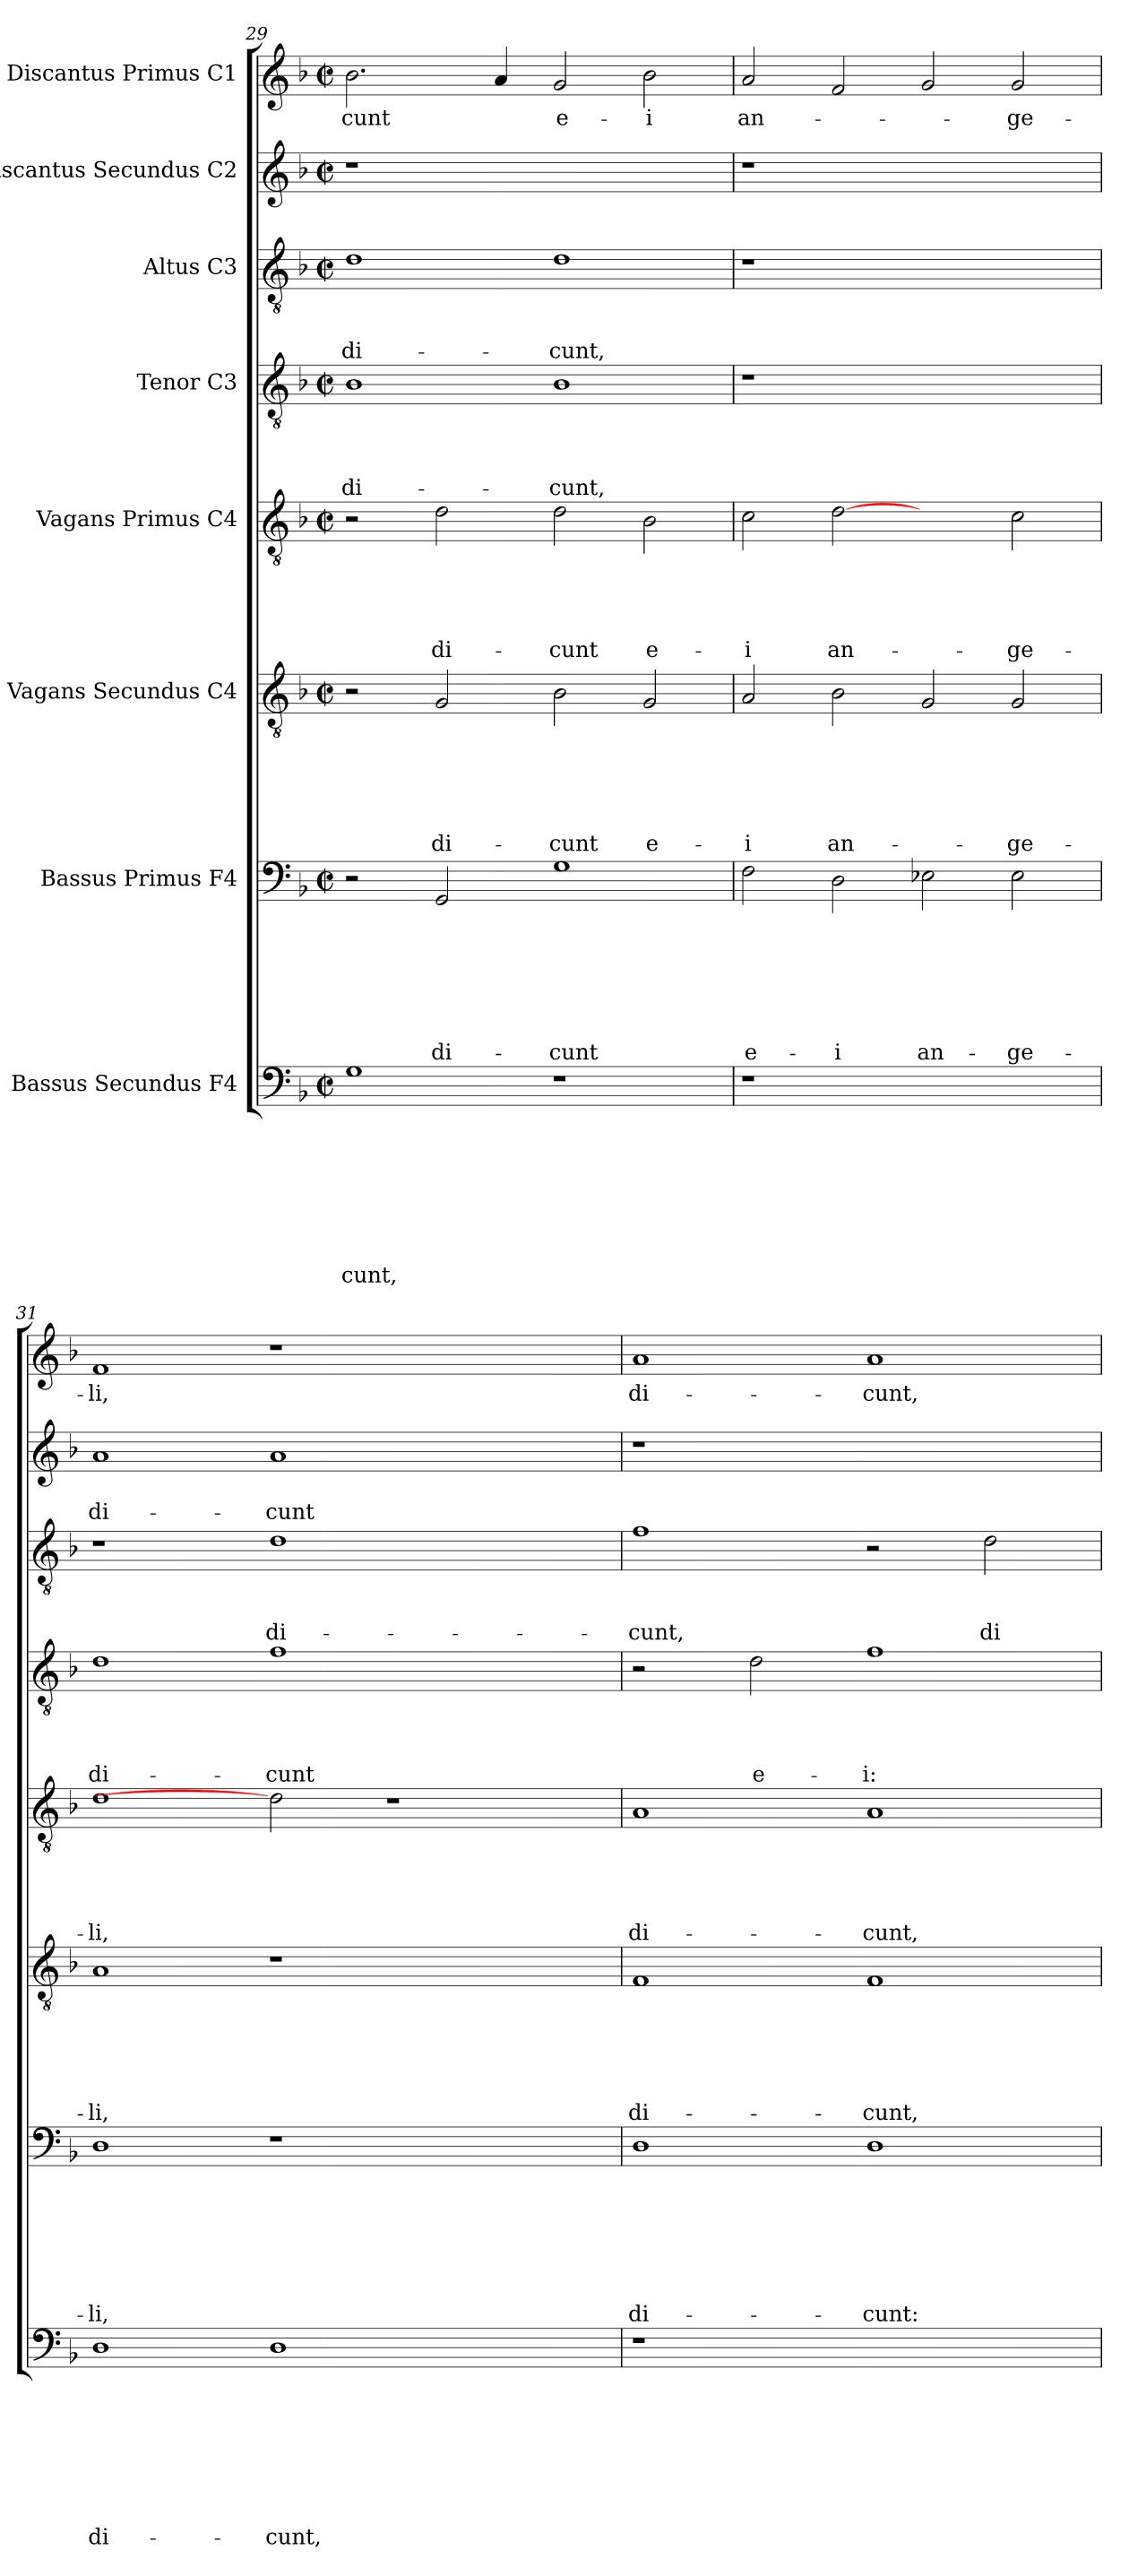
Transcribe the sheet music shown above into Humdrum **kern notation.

**kern	**text	**text	**text	**text	**text	**text	**text	**text	**kern	**text	**text	**text	**text	**text	**text	**text	**kern	**text	**text	**text	**text	**text	**text	**kern	**text	**text	**text	**text	**text	**kern	**text	**text	**text	**text	**kern	**text	**text	**text	**kern	**text	**text	**kern	**text
*part8	*part8	*part8	*part8	*part8	*part8	*part8	*part8	*part8	*part7	*part7	*part7	*part7	*part7	*part7	*part7	*part7	*part6	*part6	*part6	*part6	*part6	*part6	*part6	*part5	*part5	*part5	*part5	*part5	*part5	*part4	*part4	*part4	*part4	*part4	*part3	*part3	*part3	*part3	*part2	*part2	*part2	*part1	*part1
*staff8	*staff8	*staff8	*staff8	*staff8	*staff8	*staff8	*staff8	*staff8	*staff7	*staff7	*staff7	*staff7	*staff7	*staff7	*staff7	*staff7	*staff6	*staff6	*staff6	*staff6	*staff6	*staff6	*staff6	*staff5	*staff5	*staff5	*staff5	*staff5	*staff5	*staff4	*staff4	*staff4	*staff4	*staff4	*staff3	*staff3	*staff3	*staff3	*staff2	*staff2	*staff2	*staff1	*staff1
*I"Bassus  Secundus F4	*	*	*	*	*	*	*	*	*I"Bassus  Primus  F4	*	*	*	*	*	*	*	*I"Vagans  Secundus C4	*	*	*	*	*	*	*I"Vagans  Primus  C4	*	*	*	*	*	*I"Tenor C3	*	*	*	*	*I"Altus C3	*	*	*	*I"Discantus  Secundus C2	*	*	*I"Discantus  Primus C1	*
*clefF4	*	*	*	*	*	*	*	*	*clefF4	*	*	*	*	*	*	*	*clefGv2	*	*	*	*	*	*	*clefGv2	*	*	*	*	*	*clefGv2	*	*	*	*	*clefGv2	*	*	*	*clefG2	*	*	*clefG2	*
*k[b-]	*	*	*	*	*	*	*	*	*k[b-]	*	*	*	*	*	*	*	*k[b-]	*	*	*	*	*	*	*k[b-]	*	*	*	*	*	*k[b-]	*	*	*	*	*k[b-]	*	*	*	*k[b-]	*	*	*k[b-]	*
*F:	*	*	*	*	*	*	*	*	*F:	*	*	*	*	*	*	*	*F:	*	*	*	*	*	*	*F:	*	*	*	*	*	*F:	*	*	*	*	*F:	*	*	*	*F:	*	*	*F:	*
*M2/2	*	*	*	*	*	*	*	*	*M2/2	*	*	*	*	*	*	*	*M2/2	*	*	*	*	*	*	*M2/2	*	*	*	*	*	*M2/2	*	*	*	*	*M2/2	*	*	*	*M2/2	*	*	*M2/2	*
*met(c|)	*	*	*	*	*	*	*	*	*met(c|)	*	*	*	*	*	*	*	*met(c|)	*	*	*	*	*	*	*met(c|)	*	*	*	*	*	*met(c|)	*	*	*	*	*met(c|)	*	*	*	*met(c|)	*	*	*met(c|)	*
=29	=29	=29	=29	=29	=29	=29	=29	=29	=29	=29	=29	=29	=29	=29	=29	=29	=29	=29	=29	=29	=29	=29	=29	=29	=29	=29	=29	=29	=29	=29	=29	=29	=29	=29	=29	=29	=29	=29	=29	=29	=29	=29	=29
1G	.	.	.	.	.	.	.	-cunt,	2r	.	.	.	.	.	.	.	2r	.	.	.	.	.	.	2r	.	.	.	.	.	1B-	.	.	.	di-	1d	.	.	di-	1r	.	.	2.b-\	-cunt
.	.	.	.	.	.	.	.	.	2GG/	.	.	.	.	.	.	di-	2G/	.	.	.	.	.	di-	2d\	.	.	.	.	di-	.	.	.	.	.	.	.	.	.	.	.	.	.	.
.	.	.	.	.	.	.	.	.	.	.	.	.	.	.	.	.	.	.	.	.	.	.	.	.	.	.	.	.	.	.	.	.	.	.	.	.	.	.	.	.	.	4a/	.
1r	.	.	.	.	.	.	.	.	1G	.	.	.	.	.	.	-cunt	2B-\	.	.	.	.	.	-cunt	2d\	.	.	.	.	-cunt	1B-	.	.	.	-cunt,	1d	.	.	-cunt,	1ryy	.	.	2g/	e-
.	.	.	.	.	.	.	.	.	.	.	.	.	.	.	.	.	2G/	.	.	.	.	.	e-	2B-\	.	.	.	.	e-	.	.	.	.	.	.	.	.	.	.	.	.	2b-\	-i
=30	=30	=30	=30	=30	=30	=30	=30	=30	=30	=30	=30	=30	=30	=30	=30	=30	=30	=30	=30	=30	=30	=30	=30	=30	=30	=30	=30	=30	=30	=30	=30	=30	=30	=30	=30	=30	=30	=30	=30	=30	=30	=30	=30
1r	.	.	.	.	.	.	.	.	2F\	.	.	.	.	.	.	e-	2A/	.	.	.	.	.	-i	2c\	.	.	.	.	-i	1r	.	.	.	.	1r	.	.	.	1r	.	.	2a/	an-
.	.	.	.	.	.	.	.	.	2D\	.	.	.	.	.	.	-i	2B-\	.	.	.	.	.	an-	[2d	.	.	.	.	an-	.	.	.	.	.	.	.	.	.	.	.	.	2f/	.
1ryy	.	.	.	.	.	.	.	.	2E-X\	.	.	.	.	.	.	an-	2G/	.	.	.	.	.	.	2ryy	.	.	.	.	.	1ryy	.	.	.	.	1ryy	.	.	.	1ryy	.	.	2g/	.
.	.	.	.	.	.	.	.	.	2E-\	.	.	.	.	.	.	-ge-	2G/	.	.	.	.	.	-ge-	2c\	.	.	.	.	-ge-	.	.	.	.	.	.	.	.	.	.	.	.	2g/	-ge-
=31	=31	=31	=31	=31	=31	=31	=31	=31	=31	=31	=31	=31	=31	=31	=31	=31	=31	=31	=31	=31	=31	=31	=31	=31	=31	=31	=31	=31	=31	=31	=31	=31	=31	=31	=31	=31	=31	=31	=31	=31	=31	=31	=31
1D	.	.	.	.	.	.	.	di-	1D	.	.	.	.	.	.	-li,	1A	.	.	.	.	.	-li,	1d	.	.	.	.	-li,	1d	.	.	.	di-	1r	.	.	.	1a	.	di-	1f	-li,
1D	.	.	.	.	.	.	.	-cunt,	1r	.	.	.	.	.	.	.	1r	.	.	.	.	.	.	2d]	.	.	.	.	.	1f	.	.	.	-cunt	1d	.	.	di-	1a	.	-cunt	1r	.
.	.	.	.	.	.	.	.	.	.	.	.	.	.	.	.	.	.	.	.	.	.	.	.	1r	.	.	.	.	.	.	.	.	.	.	.	.	.	.	.	.	.	.	.
2ryy	.	.	.	.	.	.	.	.	2ryy	.	.	.	.	.	.	.	2ryy	.	.	.	.	.	.	.	.	.	.	.	.	2ryy	.	.	.	.	2ryy	.	.	.	2ryy	.	.	2ryy	.
=32	=32	=32	=32	=32	=32	=32	=32	=32	=32	=32	=32	=32	=32	=32	=32	=32	=32	=32	=32	=32	=32	=32	=32	=32	=32	=32	=32	=32	=32	=32	=32	=32	=32	=32	=32	=32	=32	=32	=32	=32	=32	=32	=32
1r	.	.	.	.	.	.	.	.	1D	.	.	.	.	.	.	di-	1F	.	.	.	.	.	di-	1A	.	.	.	.	di-	2r	.	.	.	.	1f	.	.	-cunt,	1r	.	.	1a	di-
.	.	.	.	.	.	.	.	.	.	.	.	.	.	.	.	.	.	.	.	.	.	.	.	.	.	.	.	.	.	2d\	.	.	.	e-	.	.	.	.	.	.	.	.	.
1ryy	.	.	.	.	.	.	.	.	1D	.	.	.	.	.	.	-cunt:	1F	.	.	.	.	.	-cunt,	1A	.	.	.	.	-cunt,	1f	.	.	.	-i:	2r	.	.	.	1ryy	.	.	1a	-cunt,
.	.	.	.	.	.	.	.	.	.	.	.	.	.	.	.	.	.	.	.	.	.	.	.	.	.	.	.	.	.	.	.	.	.	.	2d\	.	.	di-	.	.	.	.	.
=	=	=	=	=	=	=	=	=	=	=	=	=	=	=	=	=	=	=	=	=	=	=	=	=	=	=	=	=	=	=	=	=	=	=	=	=	=	=	=	=	=	=	=
*-	*-	*-	*-	*-	*-	*-	*-	*-	*-	*-	*-	*-	*-	*-	*-	*-	*-	*-	*-	*-	*-	*-	*-	*-	*-	*-	*-	*-	*-	*-	*-	*-	*-	*-	*-	*-	*-	*-	*-	*-	*-	*-	*-
